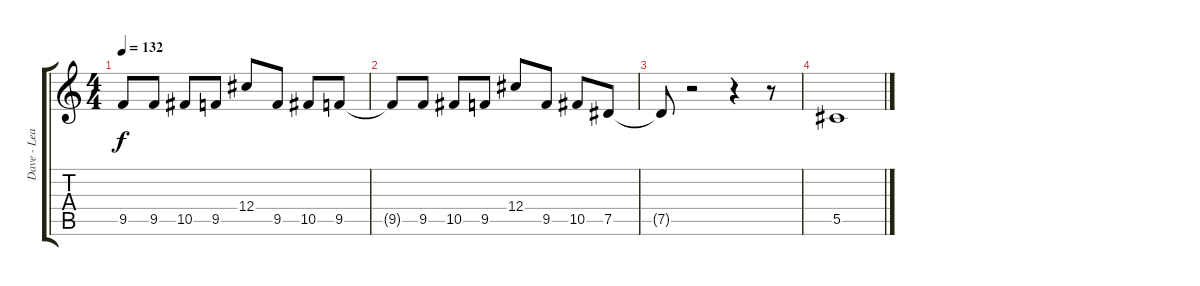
\track ("Dave - Lead Guitar" "Dave - Lea") {instrument overdrivenguitar}
\staff {score tabs}
\tuning (Eb4 Bb3 Gb3 Db3 Ab2 Eb2) {hide}
\ts (4 4)
\tempo 132
\clef g2
\ks c
9.5{t}.8{dy f} 9.5.8 10.5.8 9.5.8 12.4.8 9.5.8 10.5.8 9.5.8 |
9.5{t}.8 9.5.8 10.5.8 9.5.8 12.4.8 9.5.8 10.5.8 7.5.8 |
7.5{t}.8 r.2 r.4 r.8 |
5.5.1
